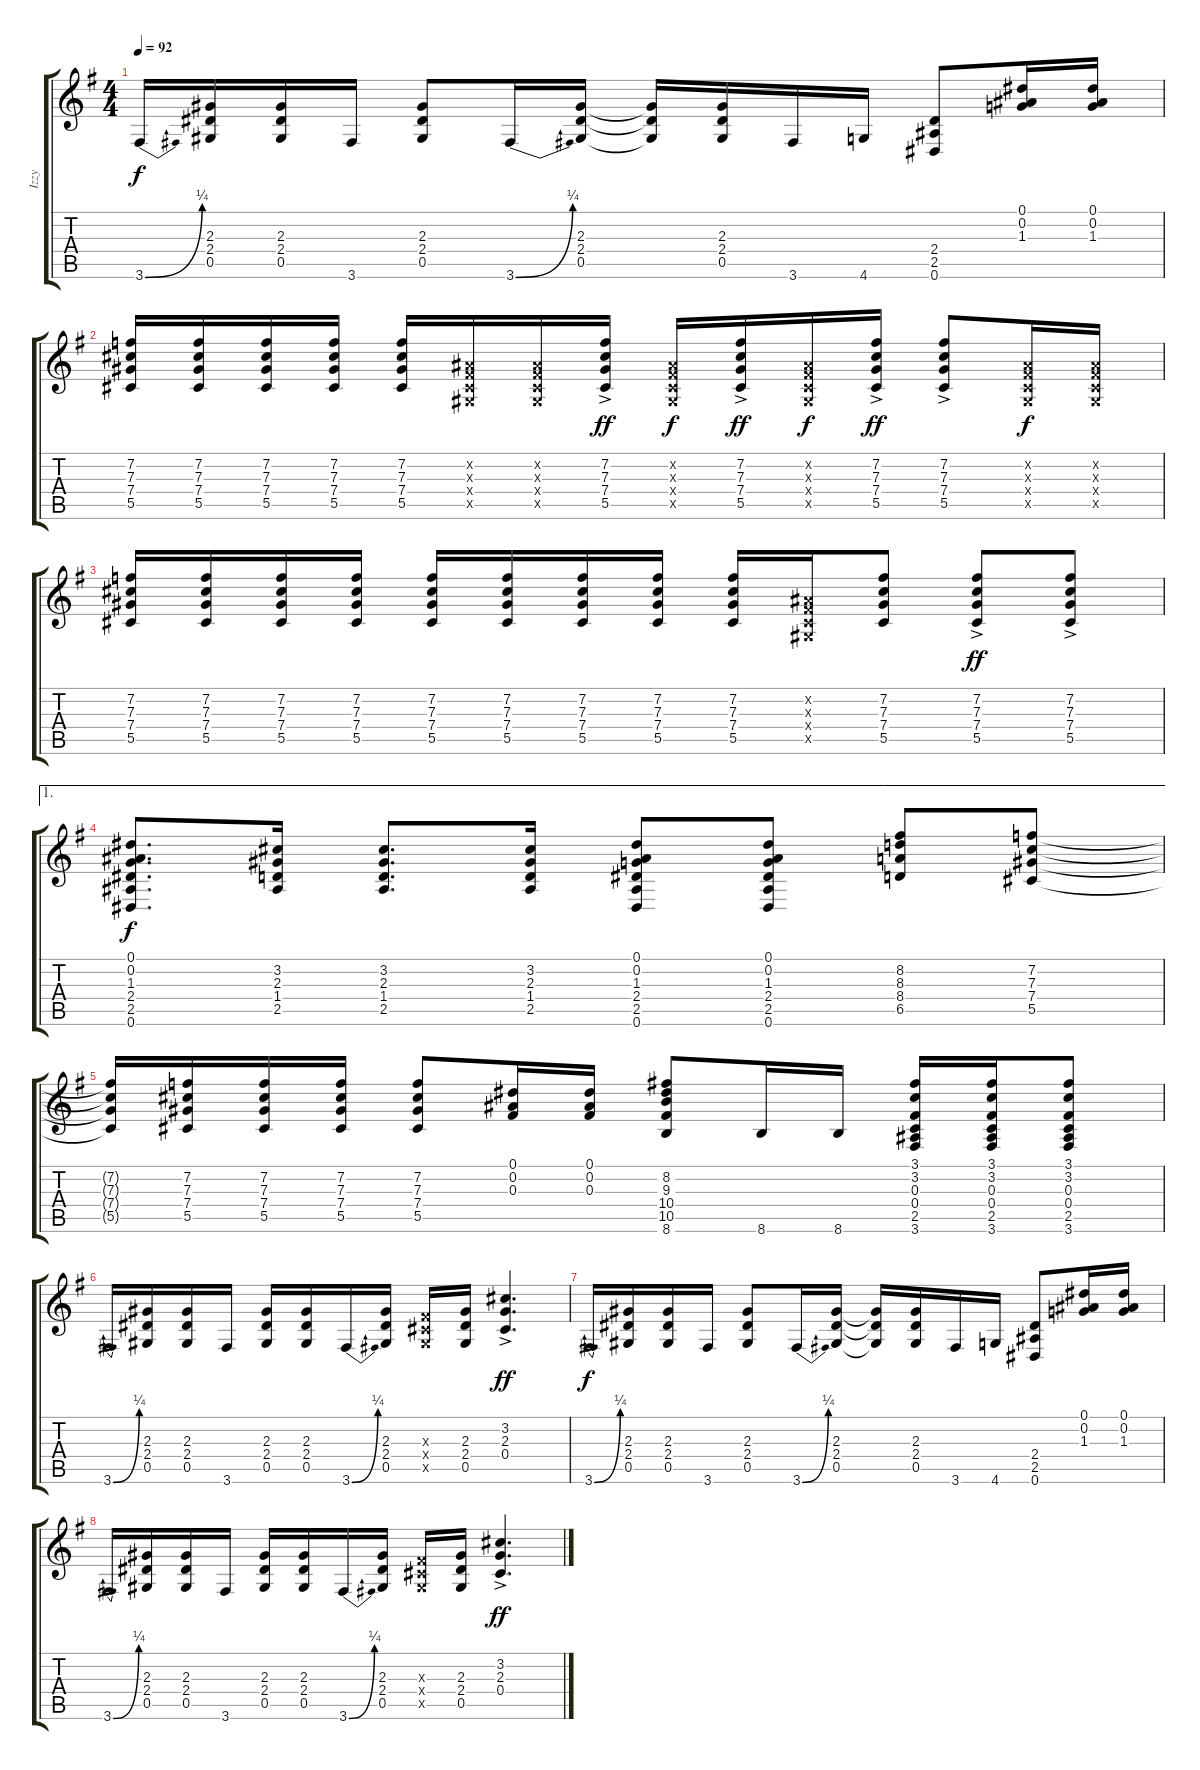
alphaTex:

\track ("Izzy" "Izzy") {instrument electricguitarclean}
\staff {score tabs}
\tuning (Eb4 Bb3 Gb3 Db3 Ab2 Eb2) {hide}
\ts (4 4)
\tempo 92
\clef g2
\ks g
3.6{be (bend 0 0 60 1)}.16{dy f} (2.3 2.4 0.5).16 (2.3 2.4 0.5).16 3.6.16 (2.3 2.4 0.5).8 3.6{be (bend 0 0 60 1)}.16 (2.3 2.4 0.5).16 (2.3{t} 2.4{t} 0.5{t}).16 (2.3 2.4 0.5).16 3.6.16 4.6.16 (2.4 2.5 0.6).8 (0.1 0.2 1.3).16 (0.1 0.2 1.3).16 |
(7.2 7.3 7.4 5.5).16 (7.2 7.3 7.4 5.5).16 (7.2 7.3 7.4 5.5).16 (7.2 7.3 7.4 5.5).16 (7.2 7.3 7.4 5.5).16 (0.2{x} 0.3{x} 0.4{x} 0.5{x}).16 (0.2{x} 0.3{x} 0.4{x} 0.5{x}).16 (7.2{ac} 7.3{ac} 7.4{ac} 5.5{ac}).16{dy ff} (0.2{x} 0.3{x} 0.4{x} 0.5{x}).16{dy f} (7.2{ac} 7.3{ac} 7.4{ac} 5.5{ac}).16{dy ff} (0.2{x} 0.3{x} 0.4{x} 0.5{x}).16{dy f} (7.2{ac} 7.3{ac} 7.4{ac} 5.5{ac}).16{dy ff} (7.2{ac} 7.3{ac} 7.4{ac} 5.5{ac}).8 (0.2{x} 0.3{x} 0.4{x} 0.5{x}).16{dy f} (0.2{x} 0.3{x} 0.4{x} 0.5{x}).16 |
(7.2 7.3 7.4 5.5).16 (7.2 7.3 7.4 5.5).16 (7.2 7.3 7.4 5.5).16 (7.2 7.3 7.4 5.5).16 (7.2 7.3 7.4 5.5).16 (7.2 7.3 7.4 5.5).16 (7.2 7.3 7.4 5.5).16 (7.2 7.3 7.4 5.5).16 (7.2 7.3 7.4 5.5).16 (0.2{x} 0.3{x} 0.4{x} 0.5{x}).16 (7.2 7.3 7.4 5.5).8 (7.2{ac} 7.3{ac} 7.4{ac} 5.5{ac}).8{dy ff} (7.2{ac} 7.3{ac} 7.4{ac} 5.5{ac}).8 |
\ae 1
(0.1 0.2 1.3 2.4 2.5 0.6).8{d dy f} (3.2 2.3 1.4 2.5).16 (3.2 2.3 1.4 2.5).8{d} (3.2 2.3 1.4 2.5).16 (0.1 0.2 1.3 2.4 2.5 0.6).8 (0.1 0.2 1.3 2.4 2.5 0.6).8 (8.2 8.3 8.4 6.5).8 (7.2 7.3 7.4 5.5).8 |
(7.2{t} 7.3{t} 7.4{t} 5.5{t}).16 (7.2 7.3 7.4 5.5).16 (7.2 7.3 7.4 5.5).16 (7.2 7.3 7.4 5.5).16 (7.2 7.3 7.4 5.5).8 (0.1 0.2 0.3).16 (0.1 0.2 0.3).16 (8.2 9.3 10.4 10.5 8.6).8 8.6.16 8.6.16 (3.1 3.2 0.3 0.4 2.5 3.6).16 (3.1 3.2 0.3 0.4 2.5 3.6).16 (3.1 3.2 0.3 0.4 2.5 3.6).8 |
3.6{be (bend 0 0 60 1)}.16 (2.3 2.4 0.5).16 (2.3 2.4 0.5).16 3.6.16 (2.3 2.4 0.5).16 (2.3 2.4 0.5).16 3.6{be (bend 0 0 60 1)}.16 (2.3 2.4 0.5).16 (0.3{x} 0.4{x} 0.5{x}).16 (2.3 2.4 0.5).16 (3.2{ac} 2.3{ac} 0.4{ac}).4{d dy ff} |
3.6{be (bend 0 0 60 1)}.16{dy f} (2.3 2.4 0.5).16 (2.3 2.4 0.5).16 3.6.16 (2.3 2.4 0.5).8 3.6{be (bend 0 0 60 1)}.16 (2.3 2.4 0.5).16 (2.3{t} 2.4{t} 0.5{t}).16 (2.3 2.4 0.5).16 3.6.16 4.6.16 (2.4 2.5 0.6).8 (0.1 0.2 1.3).16 (0.1 0.2 1.3).16 |
3.6{be (bend 0 0 60 1)}.16 (2.3 2.4 0.5).16 (2.3 2.4 0.5).16 3.6.16 (2.3 2.4 0.5).16 (2.3 2.4 0.5).16 3.6{be (bend 0 0 60 1)}.16 (2.3 2.4 0.5).16 (0.3{x} 0.4{x} 0.5{x}).16 (2.3 2.4 0.5).16 (3.2{ac} 2.3{ac} 0.4{ac}).4{d dy ff}
